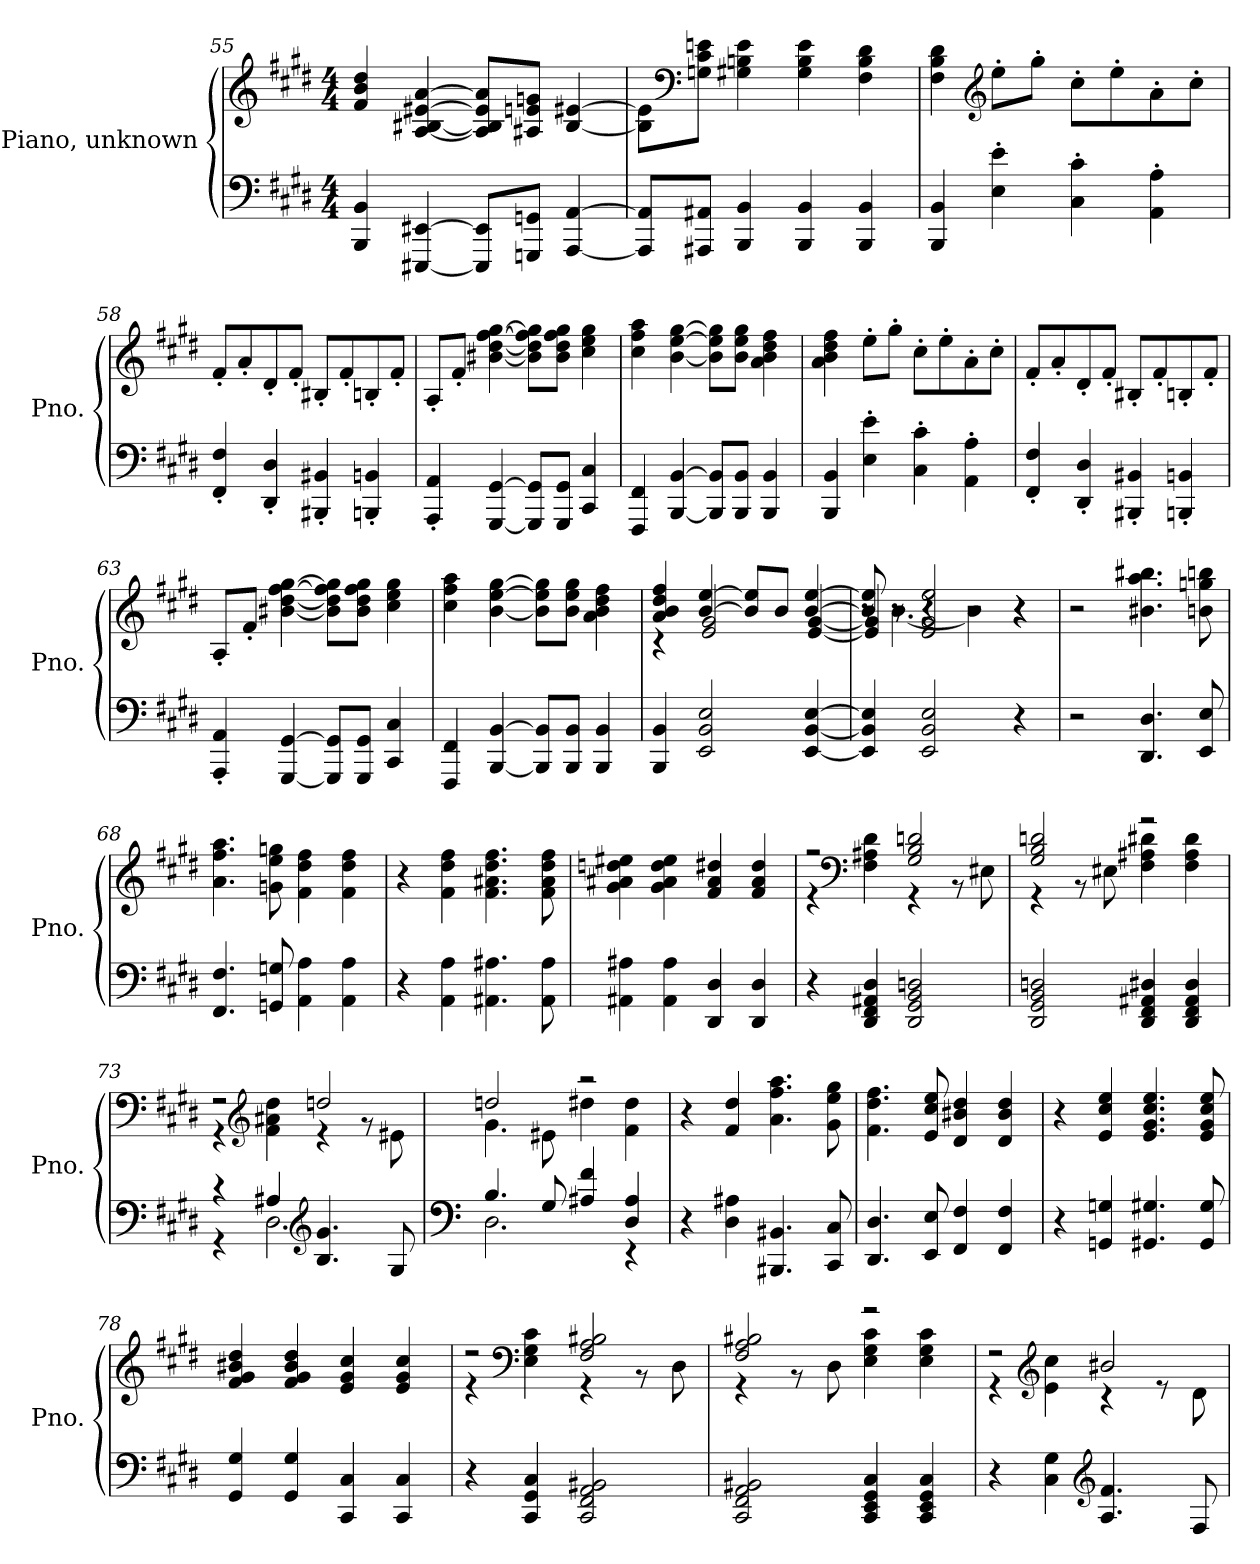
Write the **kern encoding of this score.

**kern	**kern
*part1	*part1
*staff2	*staff1
*I"Piano, unknown	*
*I'Pno.	*
!!LO:LB:g=z
*clefF4	*clefG2
*k[f#c#g#d#]	*k[f#c#g#d#]
*M4/4	*M4/4
=55	=55
4BBB/ 4BB/	4f#/ 4b/ 4dd#/
[4EEE#X/ [4EE#X/	[4A/ [4B#X/ [4e#X/ [4a/
8EEE#/] 8EE#/]L	8A/] 8B#/] 8e#/] 8a/]L
8GGGn/ 8GGn/J	8A#X/ 8en/ 8gn/J
[4AAA/ [4AA/	[4B#/ [4e#X/
=56	=56
8AAA/] 8AA/]L	8B#\] 8e#\]L
*	*clefF4
8AAA#X/ 8AA#X/J	8Gn\ 8c#\ 8en\J
4BBB/ 4BB/	4G#X\ 4Bn\ 4e\
4BBB/ 4BB/	4G#\ 4B\ 4e\
4BBB/ 4BB/	4F#\ 4B\ 4d#\
=57	=57
4BBB/ 4BB/	4F#\ 4B\ 4d#\
*	*clefG2
4E\' 4e\'	8ee'\L
.	8gg#'\J
4C#\' 4c#\'	8cc#'\L
.	8ee'\
4AA\' 4A\'	8a'\
.	8cc#'\J
=58	=58
4FF#/' 4F#/'	8f#'/L
.	8a'/
4DD#/' 4D#/'	8d#'/
.	8f#'/J
4BBB#X/' 4BB#X/'	8B#X'/L
.	8f#'/
4BBBn/' 4BBn/'	8Bn'/
.	8f#'/J
!!LO:LB:g=z
=59	=59
4AAA/' 4AA/'	8A'/L
.	8f#'/J
[4GGG#/ [4GG#/	[4b#X\ [4dd#\ [4ff#\ [4gg#\
8GGG#/] 8GG#/]L	8b#\] 8dd#\] 8ff#\] 8gg#\]L
8GGG#/ 8GG#/J	8b#\ 8dd#\ 8ff#\ 8gg#\J
4CC#/ 4C#/	4cc#\ 4ee\ 4gg#\
=60	=60
4FFF#/ 4FF#/	4cc#\ 4ff#\ 4aa\
[4BBB/ [4BB/	[4b\ [4ee\ [4gg#\
8BBB/] 8BB/]L	8b\] 8ee\] 8gg#\]L
8BBB/ 8BB/J	8b\ 8ee\ 8gg#\J
4BBB/ 4BB/	4a\ 4b\ 4dd#\ 4ff#\
=61	=61
4BBB/ 4BB/	4a\ 4b\ 4dd#\ 4ff#\
4E\' 4e\'	8ee'\L
.	8gg#'\J
4C#\' 4c#\'	8cc#'\L
.	8ee'\
4AA\' 4A\'	8a'\
.	8cc#'\J
=62	=62
4FF#/' 4F#/'	8f#'/L
.	8a'/
4DD#/' 4D#/'	8d#'/
.	8f#'/J
4BBB#X/' 4BB#X/'	8B#X'/L
.	8f#'/
4BBBn/' 4BBn/'	8Bn'/
.	8f#'/J
!!LO:PB:g=z
=63	=63
4AAA/' 4AA/'	8A'/L
.	8f#'/J
[4GGG#/ [4GG#/	[4b#X\ [4dd#\ [4ff#\ [4gg#\
8GGG#/] 8GG#/]L	8b#\] 8dd#\] 8ff#\] 8gg#\]L
8GGG#/ 8GG#/J	8b#\ 8dd#\ 8ff#\ 8gg#\J
4CC#/ 4C#/	4cc#\ 4ee\ 4gg#\
=64	=64
4FFF#/ 4FF#/	4cc#\ 4ff#\ 4aa\
[4BBB/ [4BB/	[4b\ [4ee\ [4gg#\
8BBB/] 8BB/]L	8b\] 8ee\] 8gg#\]L
8BBB/ 8BB/J	8b\ 8ee\ 8gg#\J
4BBB/ 4BB/	4a\ 4b\ 4dd#\ 4ff#\
=65	=65
*	*^
4BBB/ 4BB/	4a/ 4b/ 4dd#/ 4ff#/	4r
2EE/ 2BB/ 2E/	[4b/ [4ee/	2e/ 2g#/
.	8b/] 8ee/]L	.
.	8b/J	.
[4EE/ [4BB/ [4E/	[4b/ [4ee/	[4e/ [4g#/
=66	=66	=66
*	*	*^
4EE/] 4BB/] 4E/]	8b/] 8ee/]	8r	4e/] 4g#/]
.	8r	[4.b\	.
2EE/ 2BB/ 2E/	2e/ 2g#/ 2ee/	.	4r
.	.	4b\]	2r
4r	4r	4r	.
*	*v	*v	*v
=67	=67
2r	2r
4.DD#/ 4.D#/	4.b#X\ 4.aa\ 4.bb#X\
8EE/ 8E/	8bn\ 8ggn\ 8bbn\
!!LO:LB:g=z
=68	=68
4.FF#/ 4.F#/	4.a\ 4.ff#\ 4.aa\
8GGn/ 8Gn/	8gn\ 8ee\ 8ggn\
4AA\ 4A\	4f#\ 4dd#\ 4ff#\
4AA\ 4A\	4f#\ 4dd#\ 4ff#\
=69	=69
4r	4r
4AA\ 4A\	4f#\ 4dd#\ 4ff#\
4.AA#X\ 4.A#X\	4.f#\ 4.a#X\ 4.dd#\ 4.ff#\
8AA#\ 8A#\	8f#\ 8a#\ 8dd#\ 8ff#\
=70	=70
4AA#X\ 4A#X\	4g#\ 4a#X\ 4ddn\ 4ee#X\
4AA#\ 4A#\	4g#\ 4a#\ 4dd\ 4ee#\
4DD#/ 4D#/	4f#/ 4a#/ 4dd#X/
4DD#/ 4D#/	4f#/ 4a#/ 4dd#/
=71	=71
*	*^
4r	2r	4r
*	*clefF4	*
4DD#/ 4FF#/ 4AA#X/ 4D#/	.	4F#\ 4A#X\ 4d#\
2DD#/ 2GG#/ 2BB/ 2Dn/	2G#/ 2B/ 2dn/	4r
.	.	8r
.	.	8E#X\
=72	=72	=72
2DD#/ 2GG#/ 2BB/ 2Dn/	2G#/ 2B/ 2dn/	4r
.	.	8r
.	.	8E#X\
4DD#/ 4FF#/ 4AA#X/ 4D#X/	2r	4F#\ 4A#X\ 4d#X\
4DD#/ 4FF#/ 4AA#/ 4D#/	.	4F#\ 4A#\ 4d#\
!!LO:LB:g=z	!!
=73	=73	=73
*^	*	*
4r	4r	2r	4r
*	*	*clefG2	*
4A#X/	2.D#\	.	4f#\ 4a#X\ 4dd#\
*clefG2	*	*	*
4.B/ 4.g#/	.	2ddn/	4r
.	.	.	8r
8G#/	.	.	8e#X\
=74	=74	=74	=74
*clefF4	*	*	*
4.B/	2.D#\	2ddn/	4.g#\
8G#/	.	.	8e#X\
4A#X/ 4f#/	.	2r	4dd#X\
4D#/ 4A#/	4r	.	4f#\ 4dd#\
*v	*v	*	*
*	*v	*v
=75	=75
4r	4r
4D#\ 4A#X\	4f#/ 4dd#/
4.BBB#X/ 4.BB#X/	4.a\ 4.ff#\ 4.aa\
8CC#/ 8C#/	8g#\ 8ee\ 8gg#\
=76	=76
4.DD#/ 4.D#/	4.f#\ 4.dd#\ 4.ff#\
8EE/ 8E/	8e/ 8cc#/ 8ee/
4FF#/ 4F#/	4d#/ 4b#X/ 4dd#/
4FF#/ 4F#/	4d#/ 4b#/ 4dd#/
=77	=77
4r	4r
4GGn/ 4Gn/	4e/ 4cc#/ 4ee/
4.GG#X/ 4.G#X/	4.e/ 4.g#/ 4.cc#/ 4.ee/
8GG#/ 8G#/	8e/ 8g#/ 8cc#/ 8ee/
!!LO:LB:g=z
=78	=78
4GG#/ 4G#/	4f#/ 4g#/ 4b#X/ 4dd#/
4GG#/ 4G#/	4f#/ 4g#/ 4b#/ 4dd#/
4CC#/ 4C#/	4e/ 4g#/ 4cc#/
4CC#/ 4C#/	4e/ 4g#/ 4cc#/
=79	=79
*	*^
4r	2r	4r
*	*clefF4	*
4CC#/ 4GG#/ 4C#/	.	4E\ 4G#\ 4c#\
2CC#/ 2FF#/ 2AA/ 2BB#X/	2F#/ 2A/ 2B#X/	4r
.	.	8r
.	.	8D#\
=80	=80	=80
2CC#/ 2FF#/ 2AA/ 2BB#X/	2F#/ 2A/ 2B#X/	4r
.	.	8r
.	.	8D#\
4CC#/ 4EE/ 4GG#/ 4C#/	2r	4E\ 4G#\ 4c#\
4CC#/ 4EE/ 4GG#/ 4C#/	.	4E\ 4G#\ 4c#\
=81	=81	=81
4r	2r	4r
*	*clefG2	*
4C#\ 4G#\	.	4e\ 4cc#\
*clefG2	*	*
4.A/ 4.f#/	2b#X/	4r
.	.	8r
8F#/	.	8d#\
*	*v	*v
=	=
*-	*-
